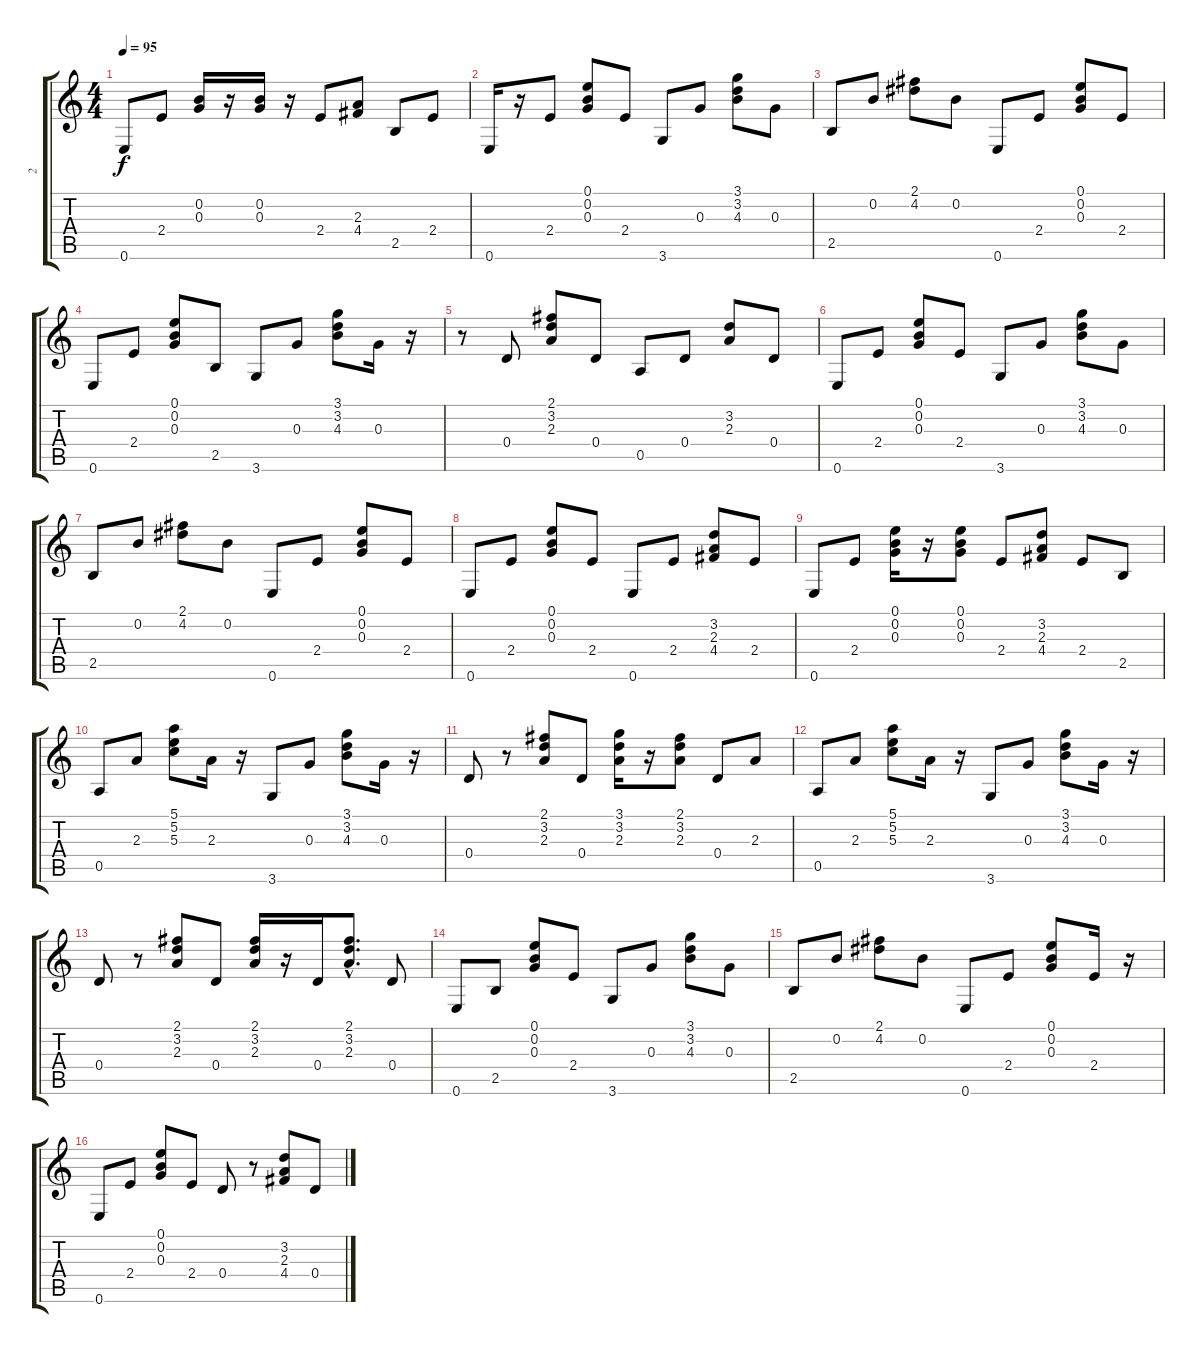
\track ("2" "2") {instrument acousticguitarnylon}
\staff {score tabs}
\tuning (E4 B3 G3 D3 A2 E2) {hide}
\ts (4 4)
\tempo 95
\clef g2
\ks c
0.6.8{dy f} 2.4.8 (0.2 0.3).16 r.16 (0.2 0.3).16 r.16 2.4.8 (2.3 4.4).8 2.5.8 2.4.8 |
0.6.16 r.16 2.4.8 (0.1 0.2 0.3).8 2.4.8 3.6.8 0.3.8 (3.1 3.2 4.3).8 0.3.8 |
2.5.8 0.2.8 (2.1 4.2).8 0.2.8 0.6.8 2.4.8 (0.1 0.2 0.3).8 2.4.8 |
0.6.8 2.4.8 (0.1 0.2 0.3).8 2.5.8 3.6.8 0.3.8 (3.1 3.2 4.3).8 0.3.16 r.16 |
r.8 0.4.8 (2.1 3.2 2.3).8 0.4.8 0.5.8 0.4.8 (3.2 2.3).8 0.4.8 |
0.6.8 2.4.8 (0.1 0.2 0.3).8 2.4.8 3.6.8 0.3.8 (3.1 3.2 4.3).8 0.3.8 |
2.5.8 0.2.8 (2.1 4.2).8 0.2.8 0.6.8 2.4.8 (0.1 0.2 0.3).8 2.4.8 |
0.6.8 2.4.8 (0.1 0.2 0.3).8 2.4.8 0.6.8 2.4.8 (3.2 2.3 4.4).8 2.4.8 |
0.6.8 2.4.8 (0.1 0.2 0.3).16 r.16 (0.1 0.2 0.3).8 2.4.8 (3.2 2.3 4.4).8 2.4.8 2.5.8 |
0.5.8 2.3.8 (5.1 5.2 5.3).8 2.3.16 r.16 3.6.8 0.3.8 (3.1 3.2 4.3).8 0.3.16 r.16 |
0.4.8 r.8 (2.1 3.2 2.3).8 0.4.8 (3.1 3.2 2.3).16 r.16 (2.1 3.2 2.3).8 0.4.8 2.3.8 |
0.5.8 2.3.8 (5.1 5.2 5.3).8 2.3.16 r.16 3.6.8 0.3.8 (3.1 3.2 4.3).8 0.3.16 r.16 |
0.4.8 r.8 (2.1 3.2 2.3).8 0.4.8 (2.1 3.2 2.3).16 r.16 0.4.16 (2.1{hac} 3.2{hac} 2.3{hac}).8{d} 0.4.8 |
0.6.8 2.5.8 (0.1 0.2 0.3).8 2.4.8 3.6.8 0.3.8 (3.1 3.2 4.3).8 0.3.8 |
2.5.8 0.2.8 (2.1 4.2).8 0.2.8 0.6.8 2.4.8 (0.1 0.2 0.3).8 2.4.16 r.16 |
0.6.8 2.4.8 (0.1 0.2 0.3).8 2.4.8 0.4.8 r.8 (3.2 2.3 4.4).8 0.4.8
